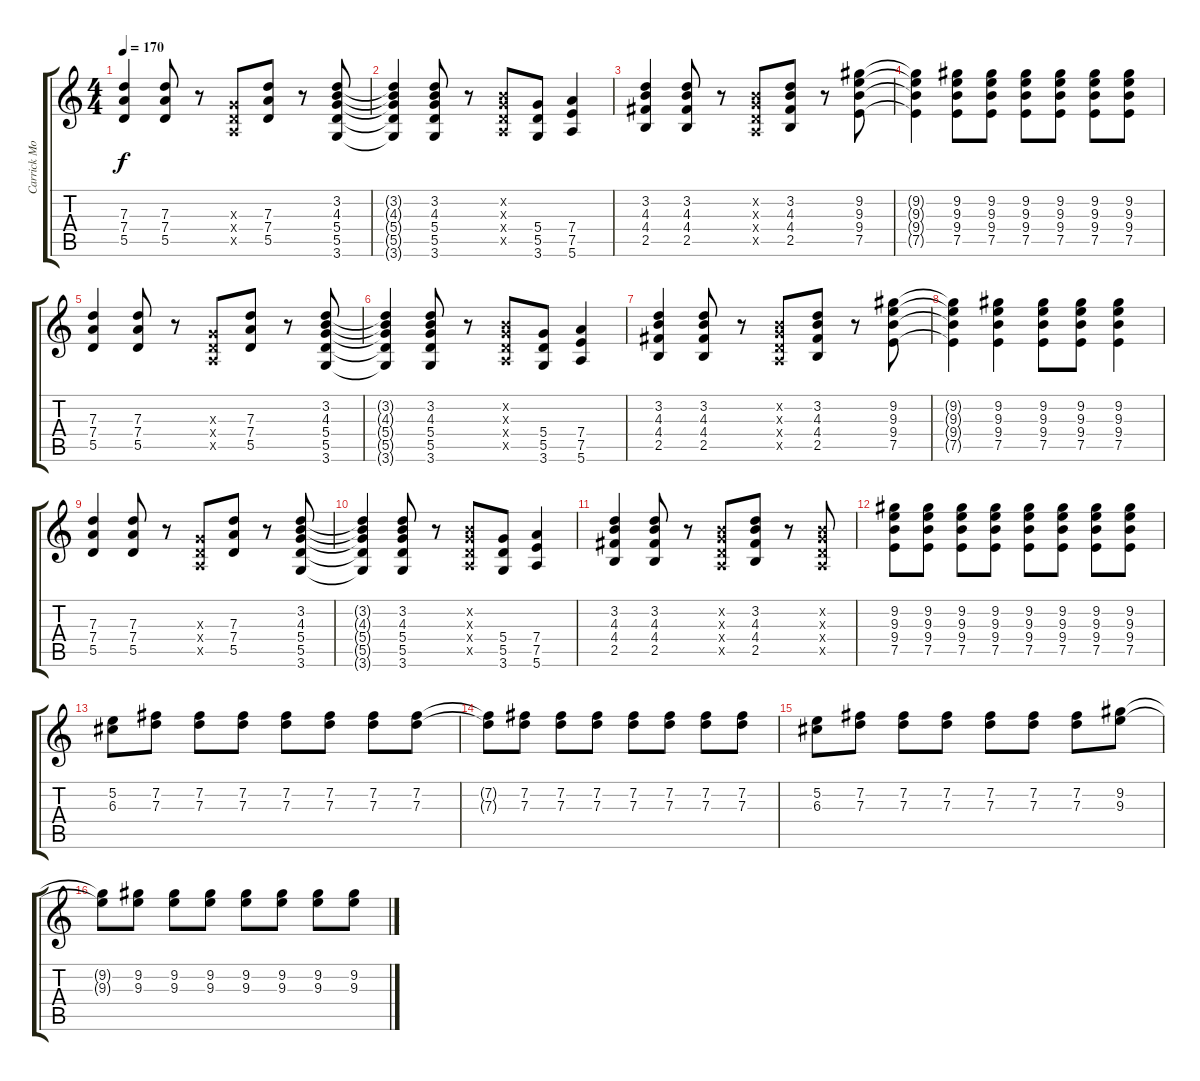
\track ("Carrick Moore Gerety" "Carrick Mo") {instrument overdrivenguitar}
\staff {score tabs}
\tuning (E4 B3 G3 D3 A2 E2) {hide}
\ts (4 4)
\tempo 170
\clef g2
\ks c
(7.3 7.4 5.5).4{dy f} (7.3 7.4 5.5).8 r.8 (0.3{x} 0.4{x} 0.5{x}).8 (7.3 7.4 5.5).8 r.8 (3.2 4.3 5.4 5.5 3.6).8 |
(3.2{t} 4.3{t} 5.4{t} 5.5{t} 3.6{t}).4 (3.2 4.3 5.4 5.5 3.6).8 r.8 (0.2{x} 0.3{x} 0.4{x} 0.5{x}).8 (5.4 5.5 3.6).8 (7.4 7.5 5.6).4 |
(3.2 4.3 4.4 2.5).4 (3.2 4.3 4.4 2.5).8 r.8 (0.2{x} 0.3{x} 0.4{x} 0.5{x}).8 (3.2 4.3 4.4 2.5).8 r.8 (9.2 9.3 9.4 7.5).8 |
(9.2{t} 9.3{t} 9.4{t} 7.5{t}).4 (9.2 9.3 9.4 7.5).8 (9.2 9.3 9.4 7.5).8 (9.2 9.3 9.4 7.5).8 (9.2 9.3 9.4 7.5).8 (9.2 9.3 9.4 7.5).8 (9.2 9.3 9.4 7.5).8 |
(7.3 7.4 5.5).4 (7.3 7.4 5.5).8 r.8 (0.3{x} 0.4{x} 0.5{x}).8 (7.3 7.4 5.5).8 r.8 (3.2 4.3 5.4 5.5 3.6).8 |
(3.2{t} 4.3{t} 5.4{t} 5.5{t} 3.6{t}).4 (3.2 4.3 5.4 5.5 3.6).8 r.8 (0.2{x} 0.3{x} 0.4{x} 0.5{x}).8 (5.4 5.5 3.6).8 (7.4 7.5 5.6).4 |
(3.2 4.3 4.4 2.5).4 (3.2 4.3 4.4 2.5).8 r.8 (0.2{x} 0.3{x} 0.4{x} 0.5{x}).8 (3.2 4.3 4.4 2.5).8 r.8 (9.2 9.3 9.4 7.5).8 |
(9.2{t} 9.3{t} 9.4{t} 7.5{t}).4 (9.2 9.3 9.4 7.5).4 (9.2 9.3 9.4 7.5).8 (9.2 9.3 9.4 7.5).8 (9.2 9.3 9.4 7.5).4 |
(7.3 7.4 5.5).4 (7.3 7.4 5.5).8 r.8 (0.3{x} 0.4{x} 0.5{x}).8 (7.3 7.4 5.5).8 r.8 (3.2 4.3 5.4 5.5 3.6).8 |
(3.2{t} 4.3{t} 5.4{t} 5.5{t} 3.6{t}).4 (3.2 4.3 5.4 5.5 3.6).8 r.8 (0.2{x} 0.3{x} 0.4{x} 0.5{x}).8 (5.4 5.5 3.6).8 (7.4 7.5 5.6).4 |
(3.2 4.3 4.4 2.5).4 (3.2 4.3 4.4 2.5).8 r.8 (0.2{x} 0.3{x} 0.4{x} 0.5{x}).8 (3.2 4.3 4.4 2.5).8 r.8 (0.2{x} 0.3{x} 0.4{x} 0.5{x}).8 |
(9.2 9.3 9.4 7.5).8 (9.2 9.3 9.4 7.5).8 (9.2 9.3 9.4 7.5).8 (9.2 9.3 9.4 7.5).8 (9.2 9.3 9.4 7.5).8 (9.2 9.3 9.4 7.5).8 (9.2 9.3 9.4 7.5).8 (9.2 9.3 9.4 7.5).8 |
(5.2 6.3).8 (7.2 7.3).8 (7.2 7.3).8 (7.2 7.3).8 (7.2 7.3).8 (7.2 7.3).8 (7.2 7.3).8 (7.2 7.3).8 |
(7.2{t} 7.3{t}).8 (7.2 7.3).8 (7.2 7.3).8 (7.2 7.3).8 (7.2 7.3).8 (7.2 7.3).8 (7.2 7.3).8 (7.2 7.3).8 |
(5.2 6.3).8 (7.2 7.3).8 (7.2 7.3).8 (7.2 7.3).8 (7.2 7.3).8 (7.2 7.3).8 (7.2 7.3).8 (9.2 9.3).8 |
(9.2{t} 9.3{t}).8 (9.2 9.3).8 (9.2 9.3).8 (9.2 9.3).8 (9.2 9.3).8 (9.2 9.3).8 (9.2 9.3).8 (9.2 9.3).8
